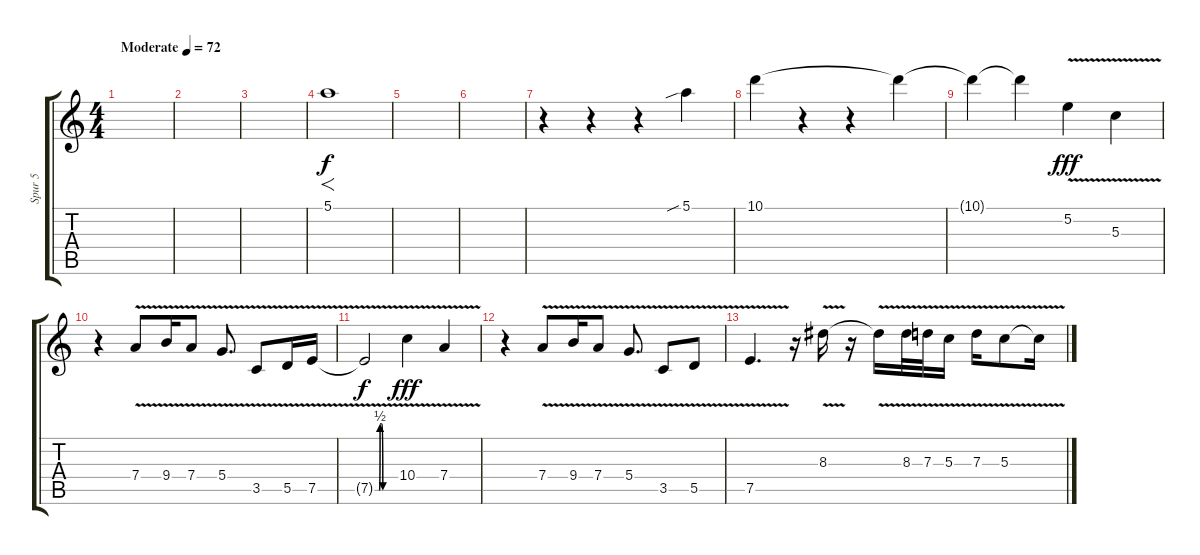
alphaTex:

\track ("Spur 5" "Spur 5") {instrument overdrivenguitar}
\staff {score tabs}
\tuning (E4 B3 G3 D3 A2 E2) {hide}
\ts (4 4)
\tempo (72 "Moderate")
\clef g2
\ks c
|
|
|
5.1.1{f} |
|
|
r.4 r.4 r.4 5.1{sib}.4 |
10.1.4 r.4 r.4 10.1{t}.4{dy f} |
10.1{t}.4 10.1{t}.4 5.2{v}.4{dy fff} 5.3{v}.4 |
r.4 7.4{v}.8 9.4{v}.16 7.4{v}.8 5.4{v}.8{d} 3.5{v}.8 5.5{v}.16 7.5{v}.16 |
7.5{be (custom 0 0 13 0 15 2 17 2 19 2 23 0 60 0) v t}.2{dy f} 10.4{v}.4{dy fff} 7.4{v}.4 |
r.4 7.4{v}.8 9.4{v}.16 7.4{v}.8 5.4{v}.8{d} 3.5{v}.8 5.5{v}.8 |
7.5{v}.4{d} r.16 8.3{v}.16 r.16 8.3{t}.16 8.3{v}.32 7.3{v}.32 5.3{v}.16 7.3{v}.16 5.3{v}.8 5.3{t}.16
